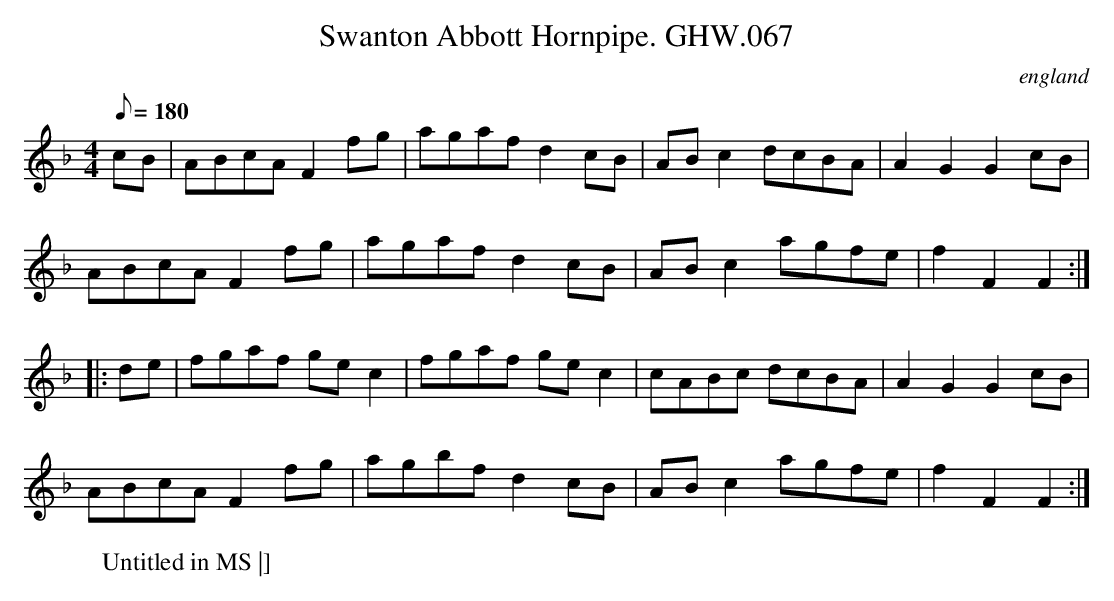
X:1
T:Swanton Abbott Hornpipe. GHW.067
O:england
M:4/4
L:1/8
Q:180
K:F
cB|ABcA F2 fg|agaf d2 cB|AB c2 dcBA|A2G2G2 cB|
ABcA F2 fg|agaf d2 cB|AB c2 agfe|f2F2F2:|
|:de|fgaf ge c2|fgaf ge c2|cABc dcBA|A2G2G2 cB|
ABcA F2 fg|agbf d2 cB|AB c2 agfe|f2F2F2:|
W:Untitled in MS |]
